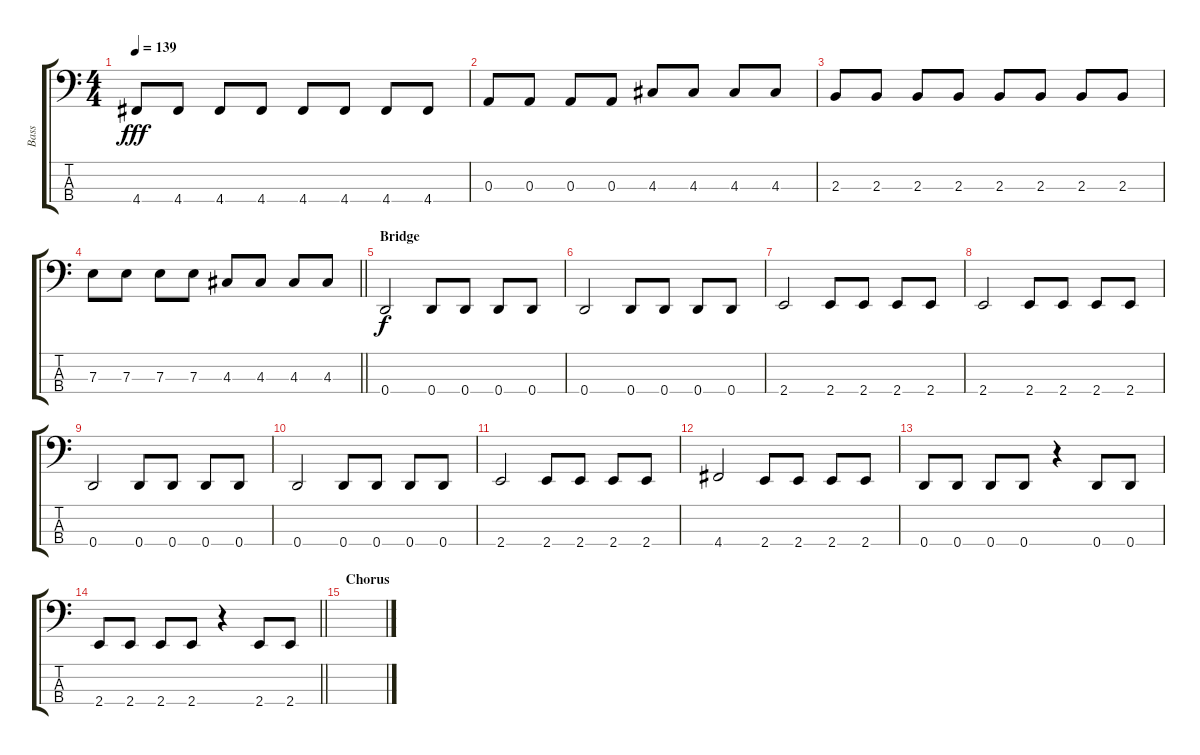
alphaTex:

\track ("Bass" "Bass") {instrument electricbassfinger}
\staff {score tabs}
\tuning (G2 D2 A1 D1) {hide}
\ts (4 4)
\tempo 139
\clef f4
\ks c
4.4.8{dy fff} 4.4.8 4.4.8 4.4.8 4.4.8 4.4.8 4.4.8 4.4.8 |
0.3.8 0.3.8 0.3.8 0.3.8 4.3.8 4.3.8 4.3.8 4.3.8 |
2.3.8 2.3.8 2.3.8 2.3.8 2.3.8 2.3.8 2.3.8 2.3.8 |
\barLineRight lightlight
7.3.8 7.3.8 7.3.8 7.3.8 4.3.8 4.3.8 4.3.8 4.3.8 |
\section ("" "Bridge")
0.4.2{dy f} 0.4.8 0.4.8 0.4.8 0.4.8 |
0.4.2 0.4.8 0.4.8 0.4.8 0.4.8 |
2.4.2 2.4.8 2.4.8 2.4.8 2.4.8 |
2.4.2 2.4.8 2.4.8 2.4.8 2.4.8 |
0.4.2 0.4.8 0.4.8 0.4.8 0.4.8 |
0.4.2 0.4.8 0.4.8 0.4.8 0.4.8 |
2.4.2 2.4.8 2.4.8 2.4.8 2.4.8 |
4.4.2 2.4.8 2.4.8 2.4.8 2.4.8 |
0.4.8 0.4.8 0.4.8 0.4.8 r.4 0.4.8 0.4.8 |
\barLineRight lightlight
2.4.8 2.4.8 2.4.8 2.4.8 r.4 2.4.8 2.4.8 |
\section ("" "Chorus")
